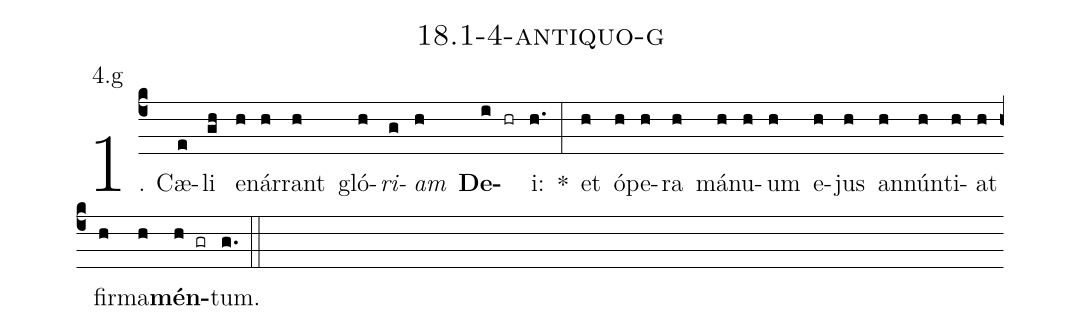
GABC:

name: 18.1-4-antiquo-g;
annotation: 4.g;
%%
(c4)1. Cæ(e)li(gh) e(h)nár(h)rant(h) gló(h)<i>ri</i>(g)<i>am</i>(h) <b>De</b>(i hr)i:(h.) *(:) et(h) ó(h)pe(h)ra(h) má(h)nu(h)um(h) e(h)jus(h) an(h)nún(h)ti(h)at(h) fir(h)ma(h)<b>mén</b>(h gr)tum.(g.) (::)


%E(h) u(h) o(h) u(h) a(h) e.(g.) (::)
